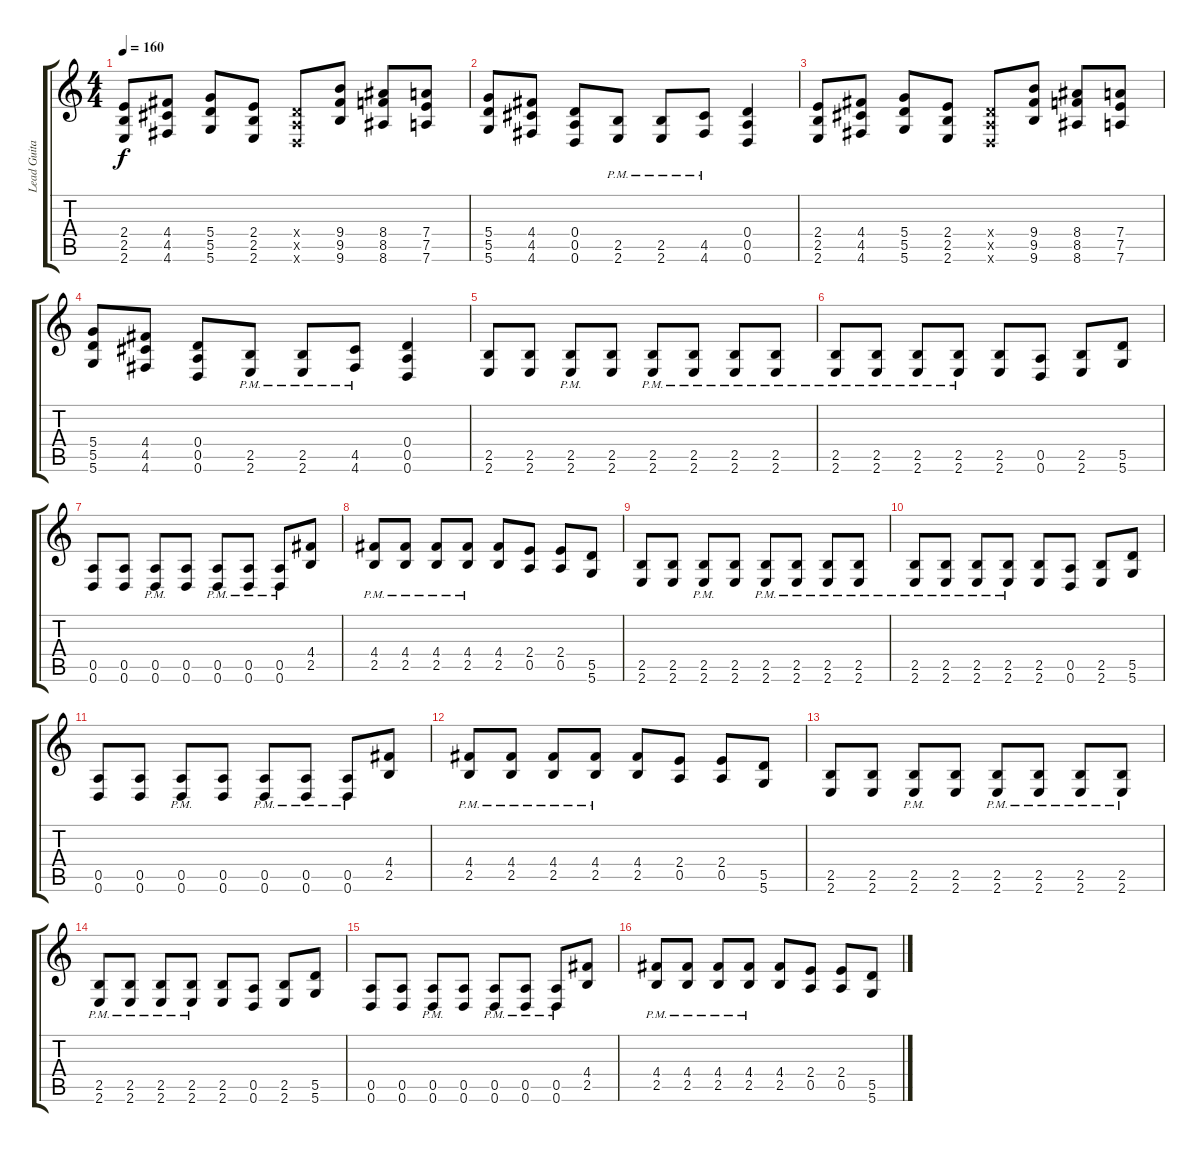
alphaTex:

\track ("Lead Guitar" "Lead Guita") {instrument distortionguitar}
\staff {score tabs}
\tuning (E4 B3 G3 D3 A2 D2) {hide}
\ts (4 4)
\tempo 160
\clef g2
\ks c
(2.4 2.5 2.6).8{dy f} (4.4 4.5 4.6).8 (5.4 5.5 5.6).8 (2.4 2.5 2.6).8 (0.4{x} 0.5{x} 0.6{x}).8 (9.4 9.5 9.6).8 (8.4 8.5 8.6).8 (7.4 7.5 7.6).8 |
(5.4 5.5 5.6).8 (4.4 4.5 4.6).8 (0.4 0.5 0.6).8 (2.5{pm} 2.6{pm}).8 (2.5{pm} 2.6{pm}).8 (4.5{pm} 4.6{pm}).8 (0.4 0.5 0.6).4 |
(2.4 2.5 2.6).8 (4.4 4.5 4.6).8 (5.4 5.5 5.6).8 (2.4 2.5 2.6).8 (0.4{x} 0.5{x} 0.6{x}).8 (9.4 9.5 9.6).8 (8.4 8.5 8.6).8 (7.4 7.5 7.6).8 |
(5.4 5.5 5.6).8 (4.4 4.5 4.6).8 (0.4 0.5 0.6).8 (2.5{pm} 2.6{pm}).8 (2.5{pm} 2.6{pm}).8 (4.5{pm} 4.6{pm}).8 (0.4 0.5 0.6).4 |
(2.5 2.6).8 (2.5 2.6).8 (2.5{pm} 2.6{pm}).8 (2.5 2.6).8 (2.5{pm} 2.6{pm}).8 (2.5{pm} 2.6{pm}).8 (2.5{pm} 2.6{pm}).8 (2.5{pm} 2.6{pm}).8 |
(2.5{pm} 2.6{pm}).8 (2.5{pm} 2.6{pm}).8 (2.5{pm} 2.6{pm}).8 (2.5{pm} 2.6{pm}).8 (2.5 2.6).8 (0.5 0.6).8 (2.5 2.6).8 (5.5 5.6).8 |
(0.5 0.6).8 (0.5 0.6).8 (0.5{pm} 0.6{pm}).8 (0.5 0.6).8 (0.5{pm} 0.6{pm}).8 (0.5{pm} 0.6{pm}).8 (0.5{pm} 0.6{pm}).8 (4.4 2.5).8 |
(4.4{pm} 2.5{pm}).8 (4.4{pm} 2.5{pm}).8 (4.4{pm} 2.5{pm}).8 (4.4{pm} 2.5{pm}).8 (4.4 2.5).8 (2.4 0.5).8 (2.4 0.5).8 (5.5 5.6).8 |
(2.5 2.6).8 (2.5 2.6).8 (2.5{pm} 2.6{pm}).8 (2.5 2.6).8 (2.5{pm} 2.6{pm}).8 (2.5{pm} 2.6{pm}).8 (2.5{pm} 2.6{pm}).8 (2.5{pm} 2.6{pm}).8 |
(2.5{pm} 2.6{pm}).8 (2.5{pm} 2.6{pm}).8 (2.5{pm} 2.6{pm}).8 (2.5{pm} 2.6{pm}).8 (2.5 2.6).8 (0.5 0.6).8 (2.5 2.6).8 (5.5 5.6).8 |
(0.5 0.6).8 (0.5 0.6).8 (0.5{pm} 0.6{pm}).8 (0.5 0.6).8 (0.5{pm} 0.6{pm}).8 (0.5{pm} 0.6{pm}).8 (0.5{pm} 0.6{pm}).8 (4.4 2.5).8 |
(4.4{pm} 2.5{pm}).8 (4.4{pm} 2.5{pm}).8 (4.4{pm} 2.5{pm}).8 (4.4{pm} 2.5{pm}).8 (4.4 2.5).8 (2.4 0.5).8 (2.4 0.5).8 (5.5 5.6).8 |
(2.5 2.6).8 (2.5 2.6).8 (2.5{pm} 2.6{pm}).8 (2.5 2.6).8 (2.5{pm} 2.6{pm}).8 (2.5{pm} 2.6{pm}).8 (2.5{pm} 2.6{pm}).8 (2.5{pm} 2.6{pm}).8 |
(2.5{pm} 2.6{pm}).8 (2.5{pm} 2.6{pm}).8 (2.5{pm} 2.6{pm}).8 (2.5{pm} 2.6{pm}).8 (2.5 2.6).8 (0.5 0.6).8 (2.5 2.6).8 (5.5 5.6).8 |
(0.5 0.6).8 (0.5 0.6).8 (0.5{pm} 0.6{pm}).8 (0.5 0.6).8 (0.5{pm} 0.6{pm}).8 (0.5{pm} 0.6{pm}).8 (0.5{pm} 0.6{pm}).8 (4.4 2.5).8 |
(4.4{pm} 2.5{pm}).8 (4.4{pm} 2.5{pm}).8 (4.4{pm} 2.5{pm}).8 (4.4{pm} 2.5{pm}).8 (4.4 2.5).8 (2.4 0.5).8 (2.4 0.5).8 (5.5 5.6).8
